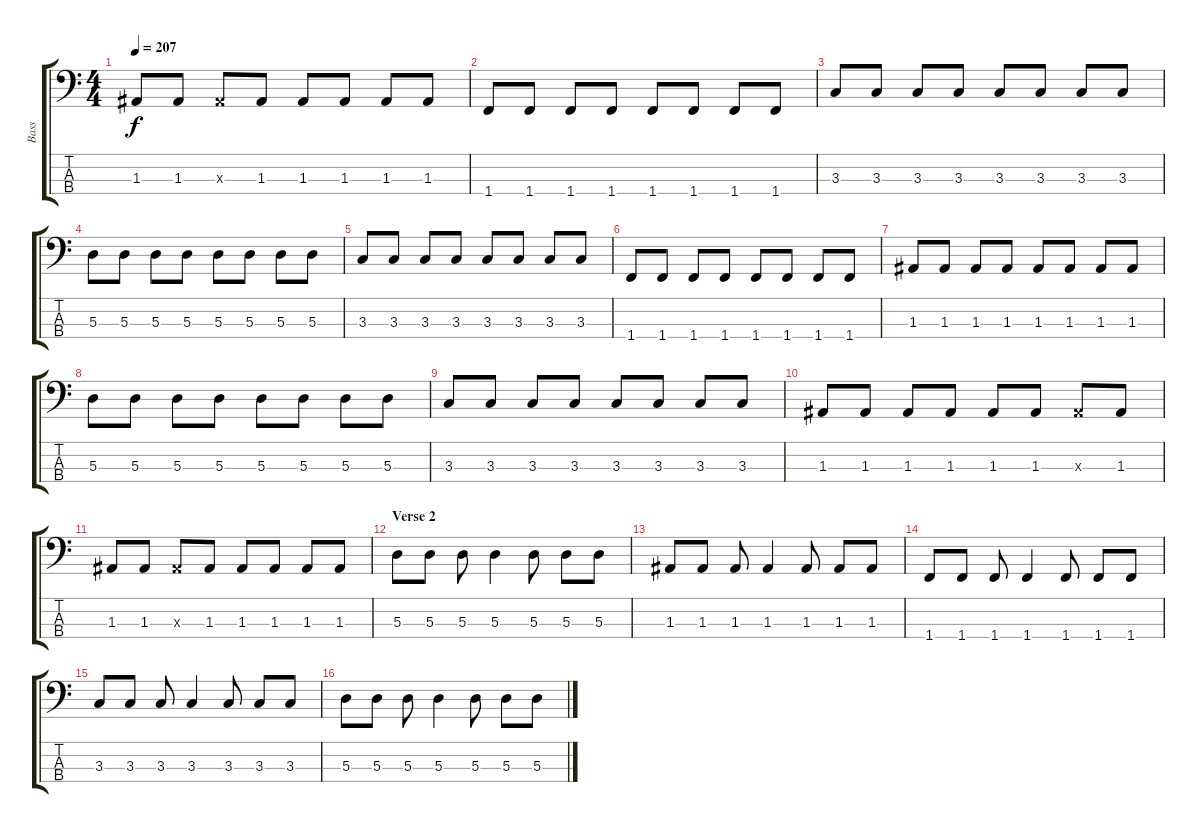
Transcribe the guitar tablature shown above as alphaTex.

\track ("Bass" "Bass") {instrument electricbasspick}
\staff {score tabs}
\tuning (G2 D2 A1 E1) {hide}
\ts (4 4)
\tempo 207
\clef f4
\ks c
1.3.8{dy f} 1.3.8 1.3{x}.8 1.3.8 1.3.8 1.3.8 1.3.8 1.3.8 |
1.4.8 1.4.8 1.4.8 1.4.8 1.4.8 1.4.8 1.4.8 1.4.8 |
3.3.8 3.3.8 3.3.8 3.3.8 3.3.8 3.3.8 3.3.8 3.3.8 |
5.3.8 5.3.8 5.3.8 5.3.8 5.3.8 5.3.8 5.3.8 5.3.8 |
3.3.8 3.3.8 3.3.8 3.3.8 3.3.8 3.3.8 3.3.8 3.3.8 |
1.4.8 1.4.8 1.4.8 1.4.8 1.4.8 1.4.8 1.4.8 1.4.8 |
1.3.8 1.3.8 1.3.8 1.3.8 1.3.8 1.3.8 1.3.8 1.3.8 |
5.3.8 5.3.8 5.3.8 5.3.8 5.3.8 5.3.8 5.3.8 5.3.8 |
3.3.8 3.3.8 3.3.8 3.3.8 3.3.8 3.3.8 3.3.8 3.3.8 |
1.3.8 1.3.8 1.3.8 1.3.8 1.3.8 1.3.8 1.3{x}.8 1.3.8 |
1.3.8 1.3.8 1.3{x}.8 1.3.8 1.3.8 1.3.8 1.3.8 1.3.8 |
\section ("" "Verse 2")
5.3.8 5.3.8 5.3.8 5.3.4 5.3.8 5.3.8 5.3.8 |
1.3.8 1.3.8 1.3.8 1.3.4 1.3.8 1.3.8 1.3.8 |
1.4.8 1.4.8 1.4.8 1.4.4 1.4.8 1.4.8 1.4.8 |
3.3.8 3.3.8 3.3.8 3.3.4 3.3.8 3.3.8 3.3.8 |
5.3.8 5.3.8 5.3.8 5.3.4 5.3.8 5.3.8 5.3.8
